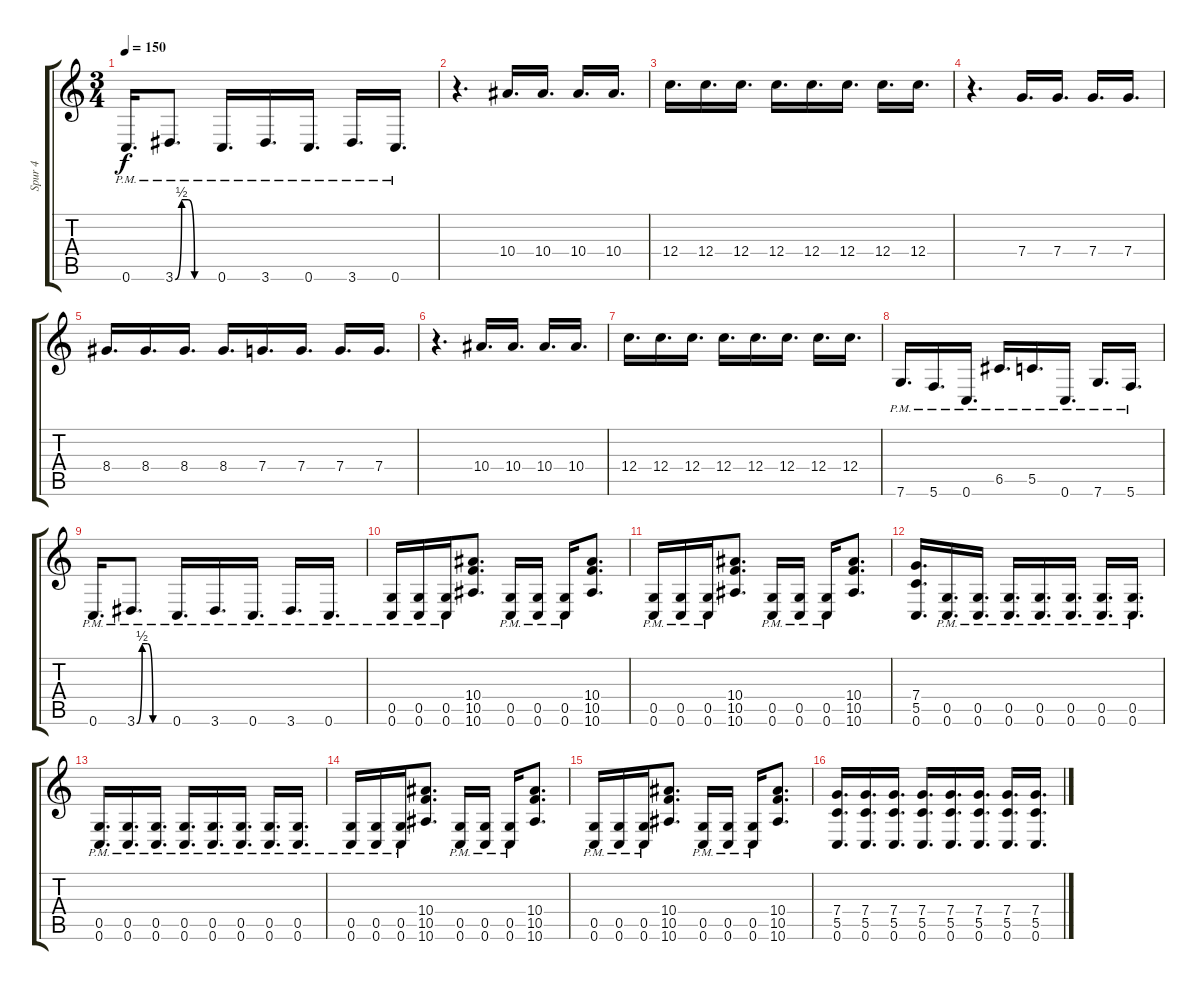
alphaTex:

\track ("Spur 4" "Spur 4") {instrument distortionguitar}
\staff {score tabs}
\tuning (D4 A3 F3 C3 G2 C2) {hide}
\ts (3 4)
\tempo 150
\clef g2
\ks c
0.6{pm}.16{d dy f} 3.6{be (custom 0 0 10 2 20 2 30 0 60 0) pm}.8{d} 0.6{pm}.16{d} 3.6{pm}.16{d} 0.6{pm}.16{d} 3.6{pm}.16{d} 0.6{pm}.16{d} |
r.4{d} 10.4.16{d} 10.4.16{d} 10.4.16{d} 10.4.16{d} |
12.4.16{d} 12.4.16{d} 12.4.16{d} 12.4.16{d} 12.4.16{d} 12.4.16{d} 12.4.16{d} 12.4.16{d} |
r.4{d} 7.4.16{d} 7.4.16{d} 7.4.16{d} 7.4.16{d} |
8.4.16{d} 8.4.16{d} 8.4.16{d} 8.4.16{d} 7.4.16{d} 7.4.16{d} 7.4.16{d} 7.4.16{d} |
r.4{d} 10.4.16{d} 10.4.16{d} 10.4.16{d} 10.4.16{d} |
12.4.16{d} 12.4.16{d} 12.4.16{d} 12.4.16{d} 12.4.16{d} 12.4.16{d} 12.4.16{d} 12.4.16{d} |
7.6{pm}.16{d} 5.6{pm}.16{d} 0.6{pm}.16{d} 6.5{pm}.16{d} 5.5{pm}.16{d} 0.6{pm}.16{d} 7.6{pm}.16{d} 5.6{pm}.16{d} |
0.6{pm}.16{d} 3.6{be (custom 0 0 10 2 20 2 30 0 60 0) pm}.8{d} 0.6{pm}.16{d} 3.6{pm}.16{d} 0.6{pm}.16{d} 3.6{pm}.16{d} 0.6{pm}.16{d} |
(0.5{pm} 0.6{pm}).16 (0.5{pm} 0.6{pm}).16 (0.5{pm} 0.6{pm}).16 (10.4 10.5 10.6).8{d} (0.5{pm} 0.6{pm}).16 (0.5{pm} 0.6{pm}).16 (0.5{pm} 0.6{pm}).16 (10.4 10.5 10.6).8{d} |
(0.5{pm} 0.6{pm}).16 (0.5{pm} 0.6{pm}).16 (0.5{pm} 0.6{pm}).16 (10.4 10.5 10.6).8{d} (0.5{pm} 0.6{pm}).16 (0.5{pm} 0.6{pm}).16 (0.5{pm} 0.6{pm}).16 (10.4 10.5 10.6).8{d} |
(7.4 5.5 0.6).16{d} (0.5{pm} 0.6{pm}).16{d} (0.5{pm} 0.6{pm}).16{d} (0.5{pm} 0.6{pm}).16{d} (0.5{pm} 0.6{pm}).16{d} (0.5{pm} 0.6{pm}).16{d} (0.5{pm} 0.6{pm}).16{d} (0.5{pm} 0.6{pm}).16{d} |
(0.5{pm} 0.6{pm}).16{d} (0.5{pm} 0.6{pm}).16{d} (0.5{pm} 0.6{pm}).16{d} (0.5{pm} 0.6{pm}).16{d} (0.5{pm} 0.6{pm}).16{d} (0.5{pm} 0.6{pm}).16{d} (0.5{pm} 0.6{pm}).16{d} (0.5{pm} 0.6{pm}).16{d} |
(0.5{pm} 0.6{pm}).16 (0.5{pm} 0.6{pm}).16 (0.5{pm} 0.6{pm}).16 (10.4 10.5 10.6).8{d} (0.5{pm} 0.6{pm}).16 (0.5{pm} 0.6{pm}).16 (0.5{pm} 0.6{pm}).16 (10.4 10.5 10.6).8{d} |
(0.5{pm} 0.6{pm}).16 (0.5{pm} 0.6{pm}).16 (0.5{pm} 0.6{pm}).16 (10.4 10.5 10.6).8{d} (0.5{pm} 0.6{pm}).16 (0.5{pm} 0.6{pm}).16 (0.5{pm} 0.6{pm}).16 (10.4 10.5 10.6).8{d} |
(7.4 5.5 0.6).16{d} (7.4 5.5 0.6).16{d} (7.4 5.5 0.6).16{d} (7.4 5.5 0.6).16{d} (7.4 5.5 0.6).16{d} (7.4 5.5 0.6).16{d} (7.4 5.5 0.6).16{d} (7.4 5.5 0.6).16{d}
